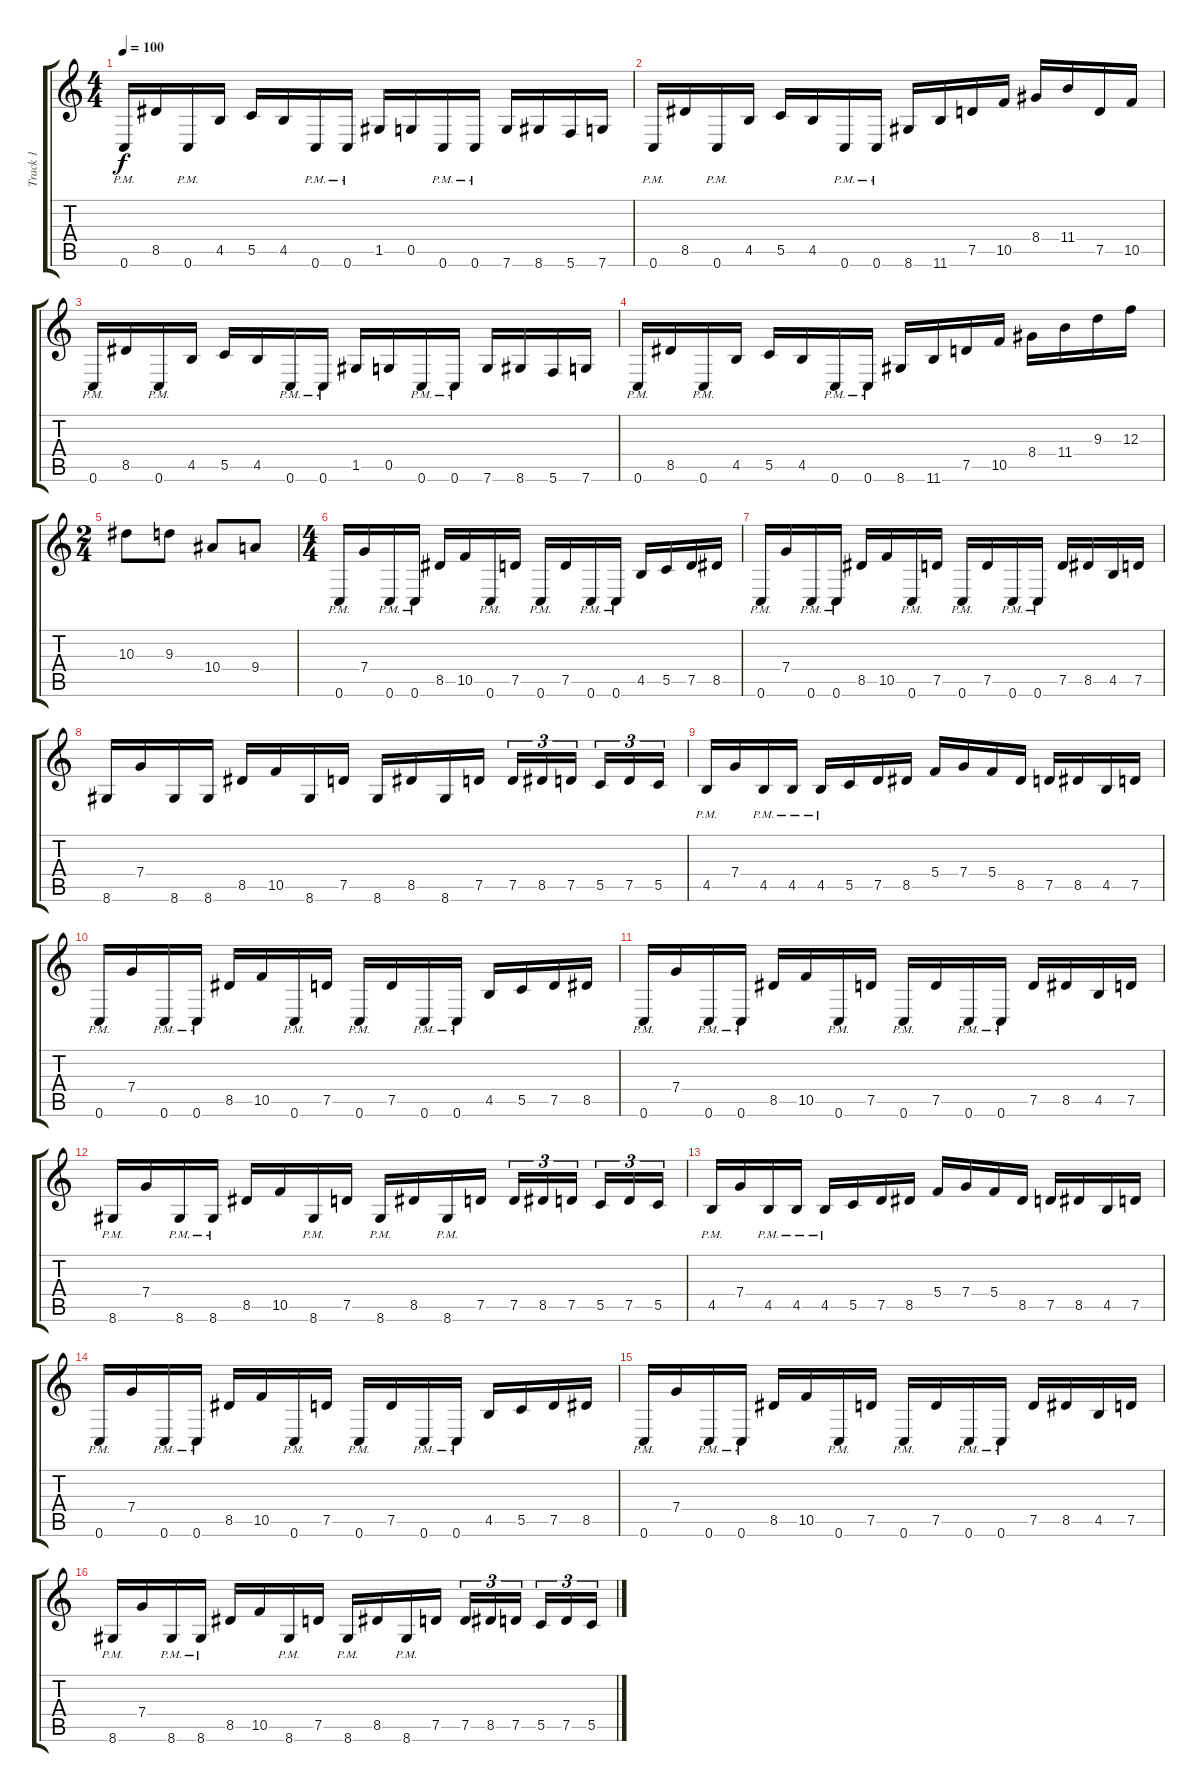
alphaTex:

\track ("Track 1" "Track 1") {instrument distortionguitar}
\staff {score tabs}
\tuning (D4 A3 F3 C3 G2 C2) {hide}
\ts (4 4)
\tempo 100
\clef g2
\ks c
0.6{pm}.16{dy f} 8.5.16 0.6{pm}.16 4.5.16 5.5.16 4.5.16 0.6{pm}.16 0.6{pm}.16 1.5.16 0.5.16 0.6{pm}.16 0.6{pm}.16 7.6.16 8.6.16 5.6.16 7.6.16 |
0.6{pm}.16 8.5.16 0.6{pm}.16 4.5.16 5.5.16 4.5.16 0.6{pm}.16 0.6{pm}.16 8.6.16 11.6.16 7.5.16 10.5.16 8.4.16 11.4.16 7.5.16 10.5.16 |
0.6{pm}.16 8.5.16 0.6{pm}.16 4.5.16 5.5.16 4.5.16 0.6{pm}.16 0.6{pm}.16 1.5.16 0.5.16 0.6{pm}.16 0.6{pm}.16 7.6.16 8.6.16 5.6.16 7.6.16 |
0.6{pm}.16 8.5.16 0.6{pm}.16 4.5.16 5.5.16 4.5.16 0.6{pm}.16 0.6{pm}.16 8.6.16 11.6.16 7.5.16 10.5.16 8.4.16 11.4.16 9.3.16 12.3.16 |
\ts (2 4)
10.3.8 9.3.8 10.4.8 9.4.8 |
\ts (4 4)
0.6{pm}.16 7.4.16 0.6{pm}.16 0.6{pm}.16 8.5.16 10.5.16 0.6{pm}.16 7.5.16 0.6{pm}.16 7.5.16 0.6{pm}.16 0.6{pm}.16 4.5.16 5.5.16 7.5.16 8.5.16 |
0.6{pm}.16 7.4.16 0.6{pm}.16 0.6{pm}.16 8.5.16 10.5.16 0.6{pm}.16 7.5.16 0.6{pm}.16 7.5.16 0.6{pm}.16 0.6{pm}.16 7.5.16 8.5.16 4.5.16 7.5.16 |
8.6.16 7.4.16 8.6.16 8.6.16 8.5.16 10.5.16 8.6.16 7.5.16 8.6.16 8.5.16 8.6.16 7.5.16 7.5.16{tu (3 2)} 8.5.16{tu (3 2)} 7.5.16{tu (3 2) beam splitsecondary} 5.5.16{tu (3 2)} 7.5.16{tu (3 2)} 5.5.16{tu (3 2)} |
4.5{pm}.16 7.4.16 4.5{pm}.16 4.5{pm}.16 4.5{pm}.16 5.5.16 7.5.16 8.5.16 5.4.16 7.4.16 5.4.16 8.5.16 7.5.16 8.5.16 4.5.16 7.5.16 |
0.6{pm}.16 7.4.16 0.6{pm}.16 0.6{pm}.16 8.5.16 10.5.16 0.6{pm}.16 7.5.16 0.6{pm}.16 7.5.16 0.6{pm}.16 0.6{pm}.16 4.5.16 5.5.16 7.5.16 8.5.16 |
0.6{pm}.16 7.4.16 0.6{pm}.16 0.6{pm}.16 8.5.16 10.5.16 0.6{pm}.16 7.5.16 0.6{pm}.16 7.5.16 0.6{pm}.16 0.6{pm}.16 7.5.16 8.5.16 4.5.16 7.5.16 |
8.6{pm}.16 7.4.16 8.6{pm}.16 8.6{pm}.16 8.5.16 10.5.16 8.6{pm}.16 7.5.16 8.6{pm}.16 8.5.16 8.6{pm}.16 7.5.16 7.5.16{tu (3 2)} 8.5.16{tu (3 2)} 7.5.16{tu (3 2) beam splitsecondary} 5.5.16{tu (3 2)} 7.5.16{tu (3 2)} 5.5.16{tu (3 2)} |
4.5{pm}.16 7.4.16 4.5{pm}.16 4.5{pm}.16 4.5{pm}.16 5.5.16 7.5.16 8.5.16 5.4.16 7.4.16 5.4.16 8.5.16 7.5.16 8.5.16 4.5.16 7.5.16 |
0.6{pm}.16 7.4.16 0.6{pm}.16 0.6{pm}.16 8.5.16 10.5.16 0.6{pm}.16 7.5.16 0.6{pm}.16 7.5.16 0.6{pm}.16 0.6{pm}.16 4.5.16 5.5.16 7.5.16 8.5.16 |
0.6{pm}.16 7.4.16 0.6{pm}.16 0.6{pm}.16 8.5.16 10.5.16 0.6{pm}.16 7.5.16 0.6{pm}.16 7.5.16 0.6{pm}.16 0.6{pm}.16 7.5.16 8.5.16 4.5.16 7.5.16 |
8.6{pm}.16 7.4.16 8.6{pm}.16 8.6{pm}.16 8.5.16 10.5.16 8.6{pm}.16 7.5.16 8.6{pm}.16 8.5.16 8.6{pm}.16 7.5.16 7.5.16{tu (3 2)} 8.5.16{tu (3 2)} 7.5.16{tu (3 2) beam splitsecondary} 5.5.16{tu (3 2)} 7.5.16{tu (3 2)} 5.5.16{tu (3 2)}
